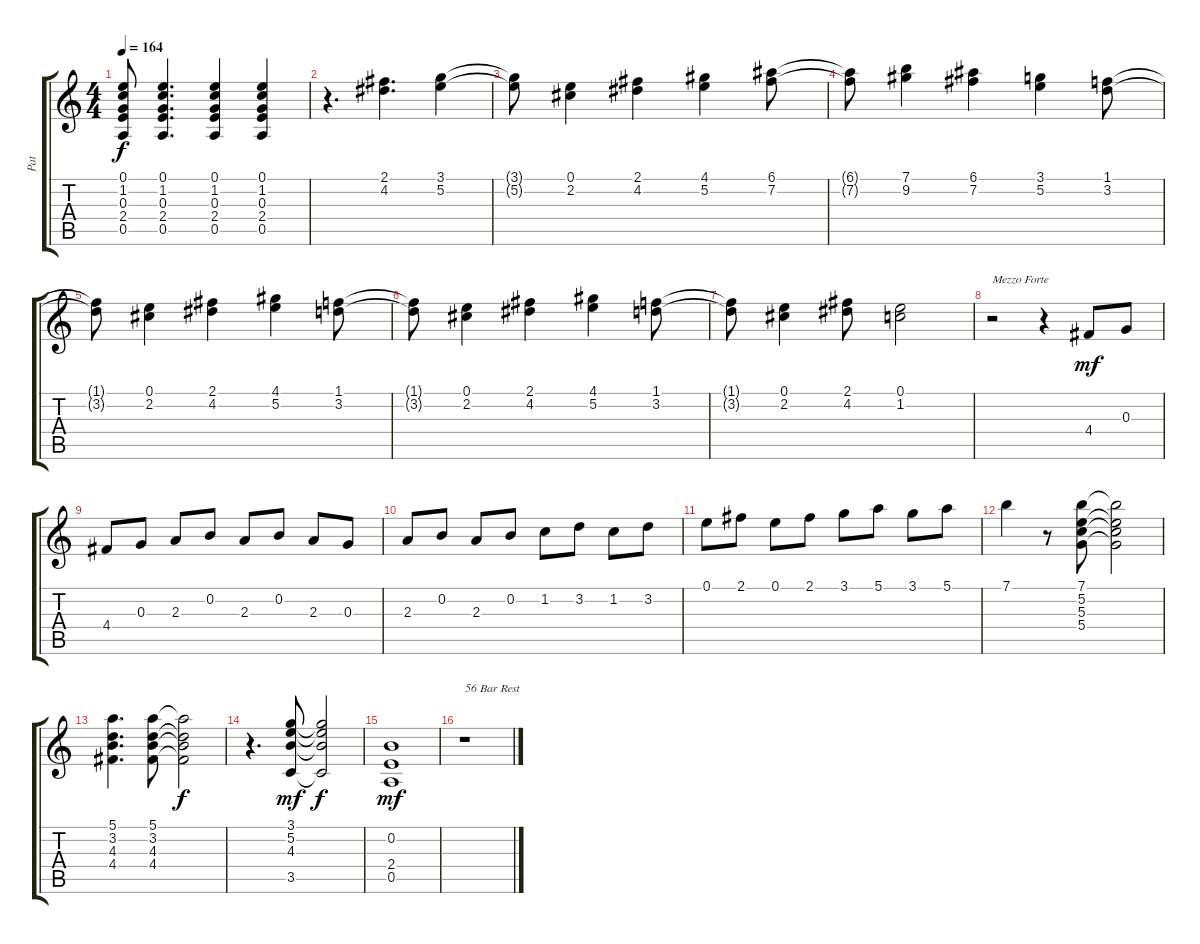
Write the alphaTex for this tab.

\track ("Pat" "Pat") {instrument acousticguitarsteel}
\staff {score tabs}
\tuning (E4 B3 G3 D3 A2 E2) {hide}
\ts (4 4)
\tempo 164
\clef g2
\ks c
(0.1{t} 1.2{t} 0.3{t} 2.4{t} 0.5{t}).8{dy f} (0.1 1.2 0.3 2.4 0.5).4{d} (0.1 1.2 0.3 2.4 0.5).4 (0.1 1.2 0.3 2.4 0.5).4 |
r.4{d} (2.1 4.2).4{d} (3.1 5.2).4 |
(3.1{t} 5.2{t}).8 (0.1 2.2).4 (2.1 4.2).4 (4.1 5.2).4 (6.1 7.2).8 |
(6.1{t} 7.2{t}).8 (7.1 9.2).4 (6.1 7.2).4 (3.1 5.2).4 (1.1 3.2).8 |
(1.1{t} 3.2{t}).8 (0.1 2.2).4 (2.1 4.2).4 (4.1 5.2).4 (1.1 3.2).8 |
(1.1{t} 3.2{t}).8 (0.1 2.2).4 (2.1 4.2).4 (4.1 5.2).4 (1.1 3.2).8 |
(1.1{t} 3.2{t}).8 (0.1 2.2).4 (2.1 4.2).8 (0.1 1.2).2 |
r.2{txt "Mezzo Forte"} r.4 4.4.8{dy mf} 0.3.8 |
4.4.8 0.3.8 2.3.8 0.2.8 2.3.8 0.2.8 2.3.8 0.3.8 |
2.3.8 0.2.8 2.3.8 0.2.8 1.2.8 3.2.8 1.2.8 3.2.8 |
0.1.8 2.1.8 0.1.8 2.1.8 3.1.8 5.1.8 3.1.8 5.1.8 |
7.1.4 r.8 (7.1 5.2 5.3 5.4).8 (7.1{t} 5.2{t} 5.3{t} 5.4{t}).2 |
(5.1 3.2 4.3 4.4).4{d} (5.1 3.2 4.3 4.4).8 (5.1{t} 3.2{t} 4.3{t} 4.4{t}).2{dy f} |
r.4{d} (3.1 5.2 4.3 3.5).8{dy mf} (3.1{t} 5.2{t} 4.3{t} 3.5{t}).2{dy f} |
(0.2 2.4 0.5).1{dy mf} |
r.1{txt "56 Bar Rest"}
